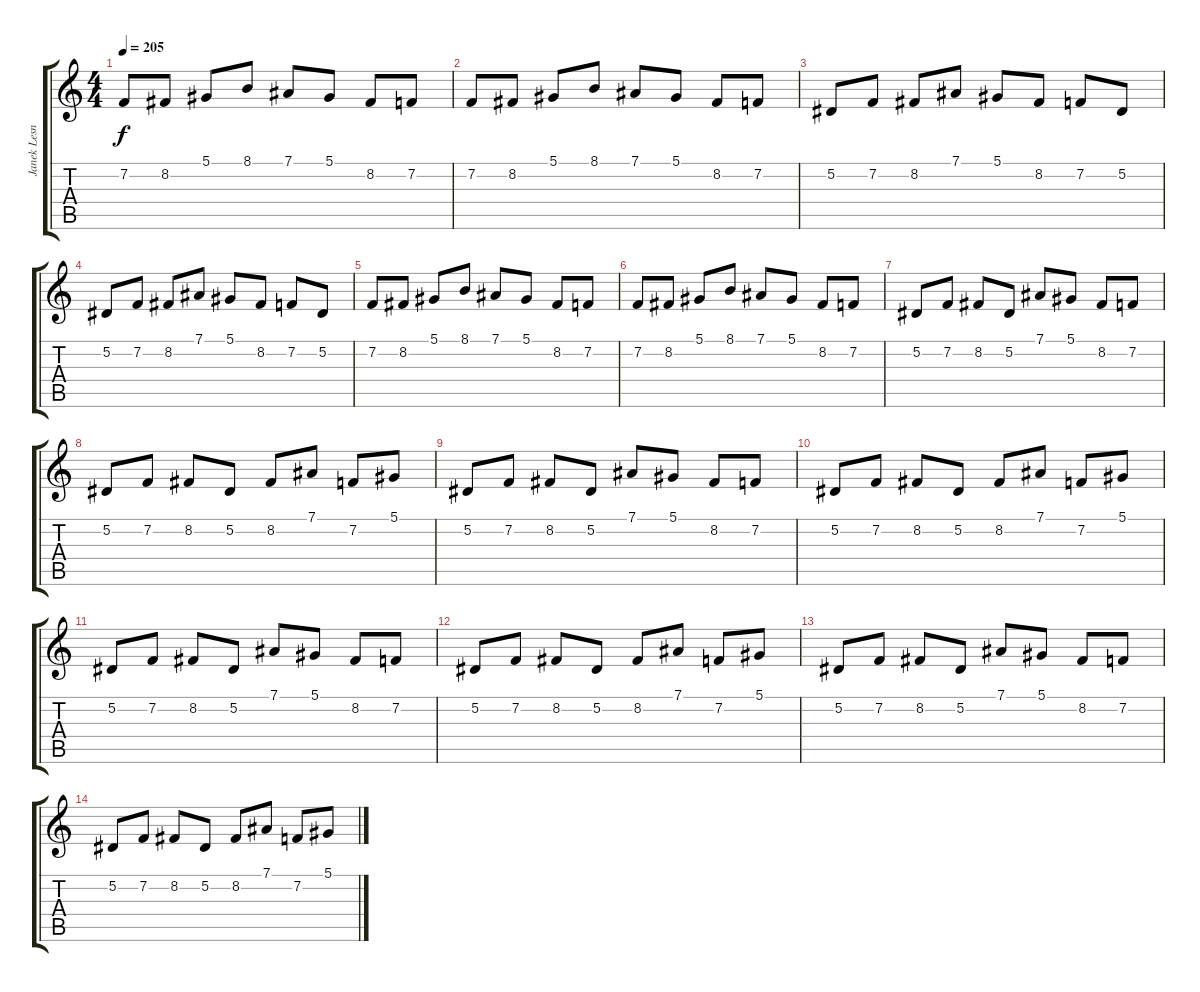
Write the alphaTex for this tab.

\track ("Janek Lesniak" "Janek Lesn") {instrument harpsichord}
\staff {score tabs}
\tuning (Eb4 Bb3 Gb3 Db3 Ab2 Eb2) {hide}
\ts (4 4)
\tempo 205
\clef g2
\ks c
7.2.8{dy f} 8.2.8 5.1.8 8.1.8 7.1.8 5.1.8 8.2.8 7.2.8 |
7.2.8 8.2.8 5.1.8 8.1.8 7.1.8 5.1.8 8.2.8 7.2.8 |
5.2.8 7.2.8 8.2.8 7.1.8 5.1.8 8.2.8 7.2.8 5.2.8 |
5.2.8 7.2.8 8.2.8 7.1.8 5.1.8 8.2.8 7.2.8 5.2.8 |
7.2.8 8.2.8 5.1.8 8.1.8 7.1.8 5.1.8 8.2.8 7.2.8 |
7.2.8 8.2.8 5.1.8 8.1.8 7.1.8 5.1.8 8.2.8 7.2.8 |
5.2.8 7.2.8 8.2.8 5.2.8 7.1.8 5.1.8 8.2.8 7.2.8 |
5.2.8 7.2.8 8.2.8 5.2.8 8.2.8 7.1.8 7.2.8 5.1.8 |
5.2.8 7.2.8 8.2.8 5.2.8 7.1.8 5.1.8 8.2.8 7.2.8 |
5.2.8 7.2.8 8.2.8 5.2.8 8.2.8 7.1.8 7.2.8 5.1.8 |
5.2.8 7.2.8 8.2.8 5.2.8 7.1.8 5.1.8 8.2.8 7.2.8 |
5.2.8 7.2.8 8.2.8 5.2.8 8.2.8 7.1.8 7.2.8 5.1.8 |
5.2.8 7.2.8 8.2.8 5.2.8 7.1.8 5.1.8 8.2.8 7.2.8 |
5.2.8 7.2.8 8.2.8 5.2.8 8.2.8 7.1.8 7.2.8 5.1.8
